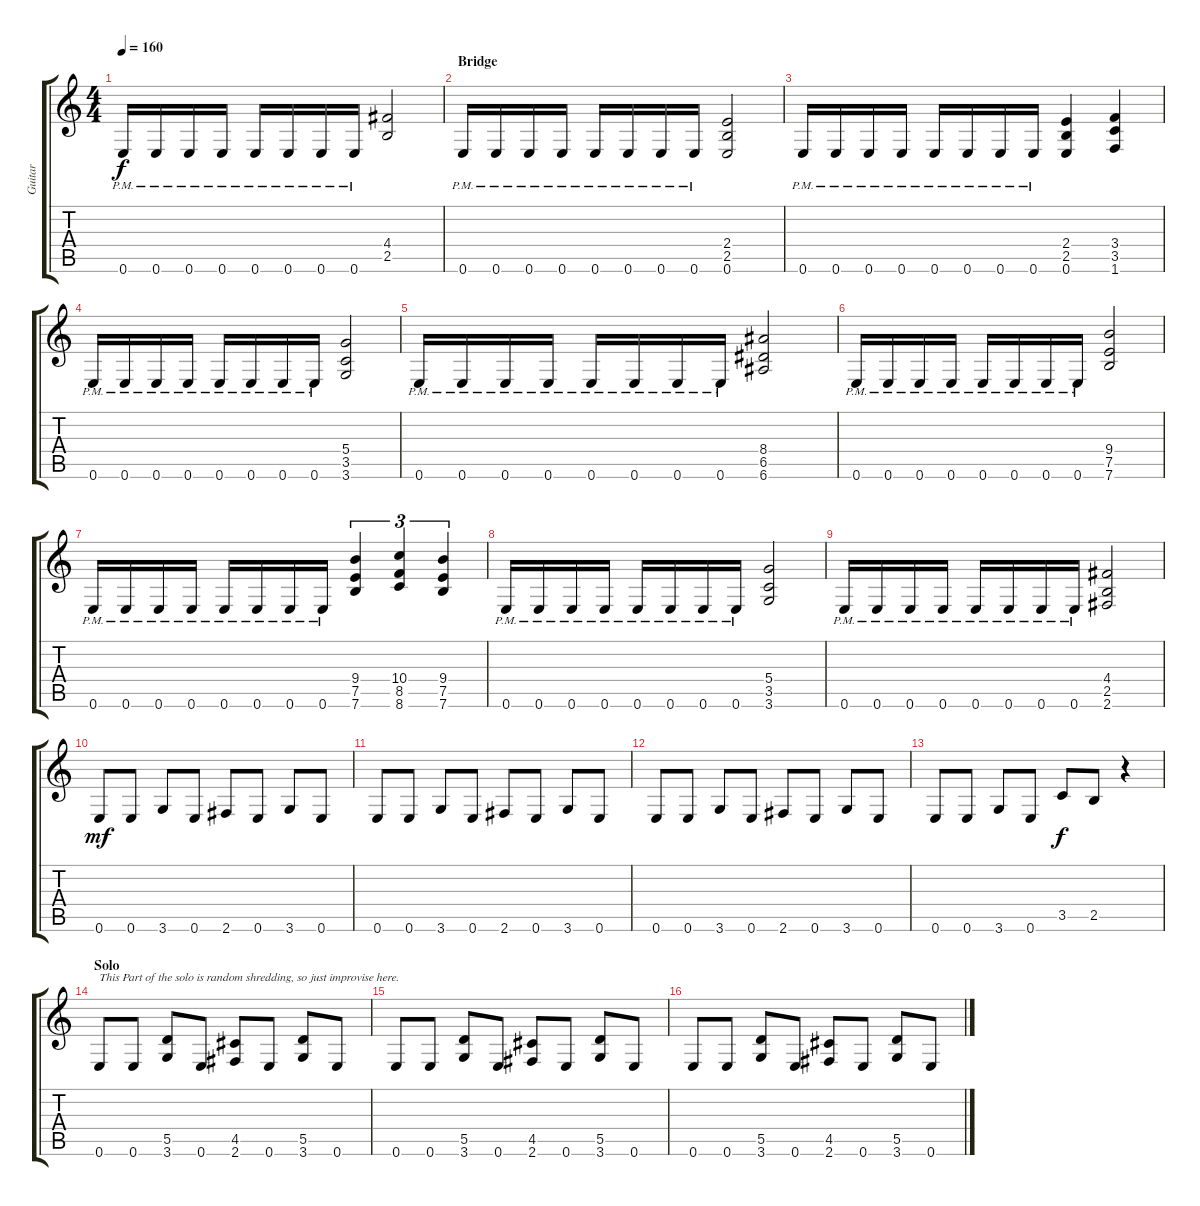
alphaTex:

\track ("Guitar" "Guitar") {instrument distortionguitar}
\staff {score tabs}
\tuning (E4 B3 G3 D3 A2 E2) {hide}
\ts (4 4)
\tempo 160
\clef g2
\ks c
0.6{pm}.16{dy f} 0.6{pm}.16 0.6{pm}.16 0.6{pm}.16 0.6{pm}.16 0.6{pm}.16 0.6{pm}.16 0.6{pm}.16 (4.4 2.5).2 |
\section ("" "Bridge")
0.6{pm}.16 0.6{pm}.16 0.6{pm}.16 0.6{pm}.16 0.6{pm}.16 0.6{pm}.16 0.6{pm}.16 0.6{pm}.16 (2.4 2.5 0.6).2 |
0.6{pm}.16 0.6{pm}.16 0.6{pm}.16 0.6{pm}.16 0.6{pm}.16 0.6{pm}.16 0.6{pm}.16 0.6{pm}.16 (2.4 2.5 0.6).4 (3.4 3.5 1.6).4 |
0.6{pm}.16 0.6{pm}.16 0.6{pm}.16 0.6{pm}.16 0.6{pm}.16 0.6{pm}.16 0.6{pm}.16 0.6{pm}.16 (5.4 3.5 3.6).2 |
0.6{pm}.16 0.6{pm}.16 0.6{pm}.16 0.6{pm}.16 0.6{pm}.16 0.6{pm}.16 0.6{pm}.16 0.6{pm}.16 (8.4 6.5 6.6).2 |
0.6{pm}.16 0.6{pm}.16 0.6{pm}.16 0.6{pm}.16 0.6{pm}.16 0.6{pm}.16 0.6{pm}.16 0.6{pm}.16 (9.4 7.5 7.6).2 |
0.6{pm}.16 0.6{pm}.16 0.6{pm}.16 0.6{pm}.16 0.6{pm}.16 0.6{pm}.16 0.6{pm}.16 0.6{pm}.16 (9.4 7.5 7.6).4{tu (3 2)} (10.4 8.5 8.6).4{tu (3 2)} (9.4 7.5 7.6).4{tu (3 2)} |
0.6{pm}.16 0.6{pm}.16 0.6{pm}.16 0.6{pm}.16 0.6{pm}.16 0.6{pm}.16 0.6{pm}.16 0.6{pm}.16 (5.4 3.5 3.6).2 |
0.6{pm}.16 0.6{pm}.16 0.6{pm}.16 0.6{pm}.16 0.6{pm}.16 0.6{pm}.16 0.6{pm}.16 0.6{pm}.16 (4.4 2.5 2.6).2 |
0.6.8{dy mf} 0.6.8 3.6.8 0.6.8 2.6.8 0.6.8 3.6.8 0.6.8 |
0.6.8 0.6.8 3.6.8 0.6.8 2.6.8 0.6.8 3.6.8 0.6.8 |
0.6.8 0.6.8 3.6.8 0.6.8 2.6.8 0.6.8 3.6.8 0.6.8 |
0.6.8 0.6.8 3.6.8 0.6.8 3.5.8{dy f} 2.5.8 r.4 |
\section ("" "Solo")
0.6.8{txt "This Part of the solo is random shredding, so just improvise here."} 0.6.8 (5.5 3.6).8 0.6.8 (4.5 2.6).8 0.6.8 (5.5 3.6).8 0.6.8 |
0.6.8 0.6.8 (5.5 3.6).8 0.6.8 (4.5 2.6).8 0.6.8 (5.5 3.6).8 0.6.8 |
0.6.8 0.6.8 (5.5 3.6).8 0.6.8 (4.5 2.6).8 0.6.8 (5.5 3.6).8 0.6.8
